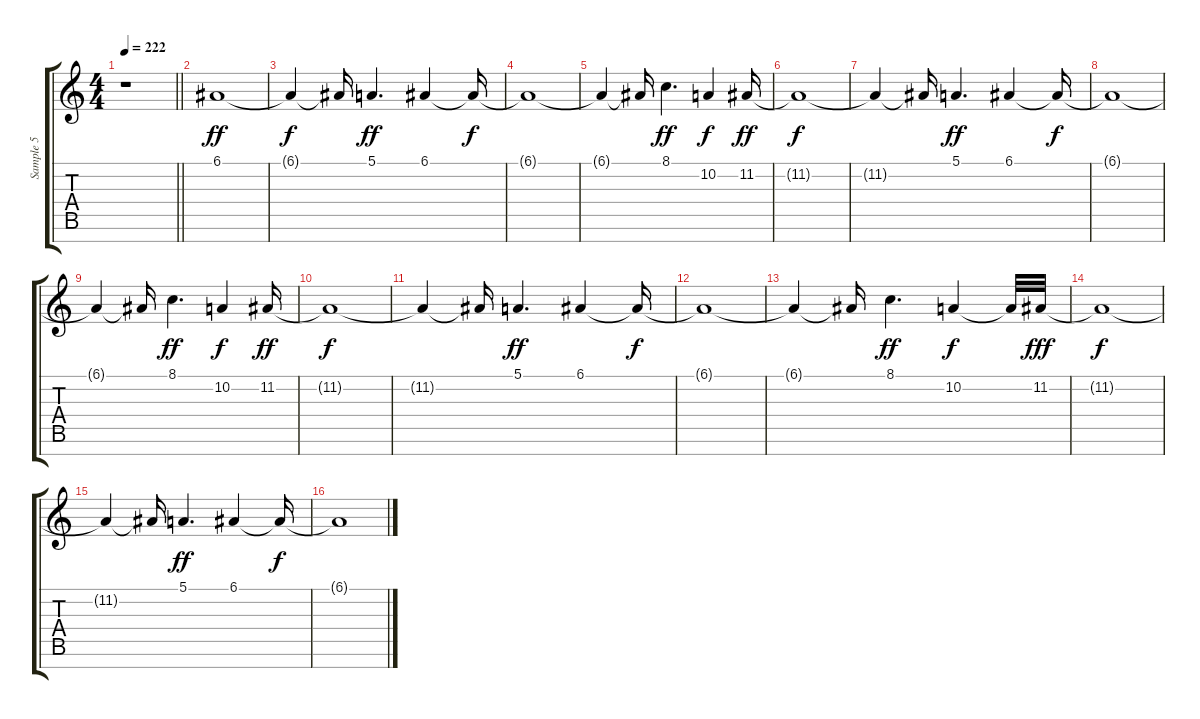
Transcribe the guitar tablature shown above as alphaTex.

\track ("Sample 5" "Sample 5") {instrument stringensemble1}
\staff {score tabs}
\tuning (E4 B3 G3 D3 A2 E2 B1) {hide}
\ts (4 4)
\tempo 222
\clef g2
\barLineRight lightlight
\ks c
r.1{dy ff} |
\section ("" " ")
6.1.1 |
6.1{t}.4{dy f} 6.1{t}.16 5.1.4{d dy ff} 6.1.4 6.1{t}.16{dy f} |
6.1{t}.1 |
6.1{t}.4 6.1{t}.16 8.1.4{d dy ff} 10.2.4{dy f} 11.2.16{dy ff} |
11.2{t}.1{dy f} |
11.2{t}.4 11.2{t}.16 5.1.4{d dy ff} 6.1.4 6.1{t}.16{dy f} |
6.1{t}.1 |
6.1{t}.4 6.1{t}.16 8.1.4{d dy ff} 10.2.4{dy f} 11.2.16{dy ff} |
11.2{t}.1{dy f} |
11.2{t}.4 11.2{t}.16 5.1.4{d dy ff} 6.1.4 6.1{t}.16{dy f} |
6.1{t}.1 |
6.1{t}.4 6.1{t}.16 8.1.4{d dy ff} 10.2.4{dy f} 10.2{t}.32 11.2.32{dy fff} |
11.2{t}.1{dy f} |
11.2{t}.4 11.2{t}.16 5.1.4{d dy ff} 6.1.4 6.1{t}.16{dy f} |
6.1{t}.1
